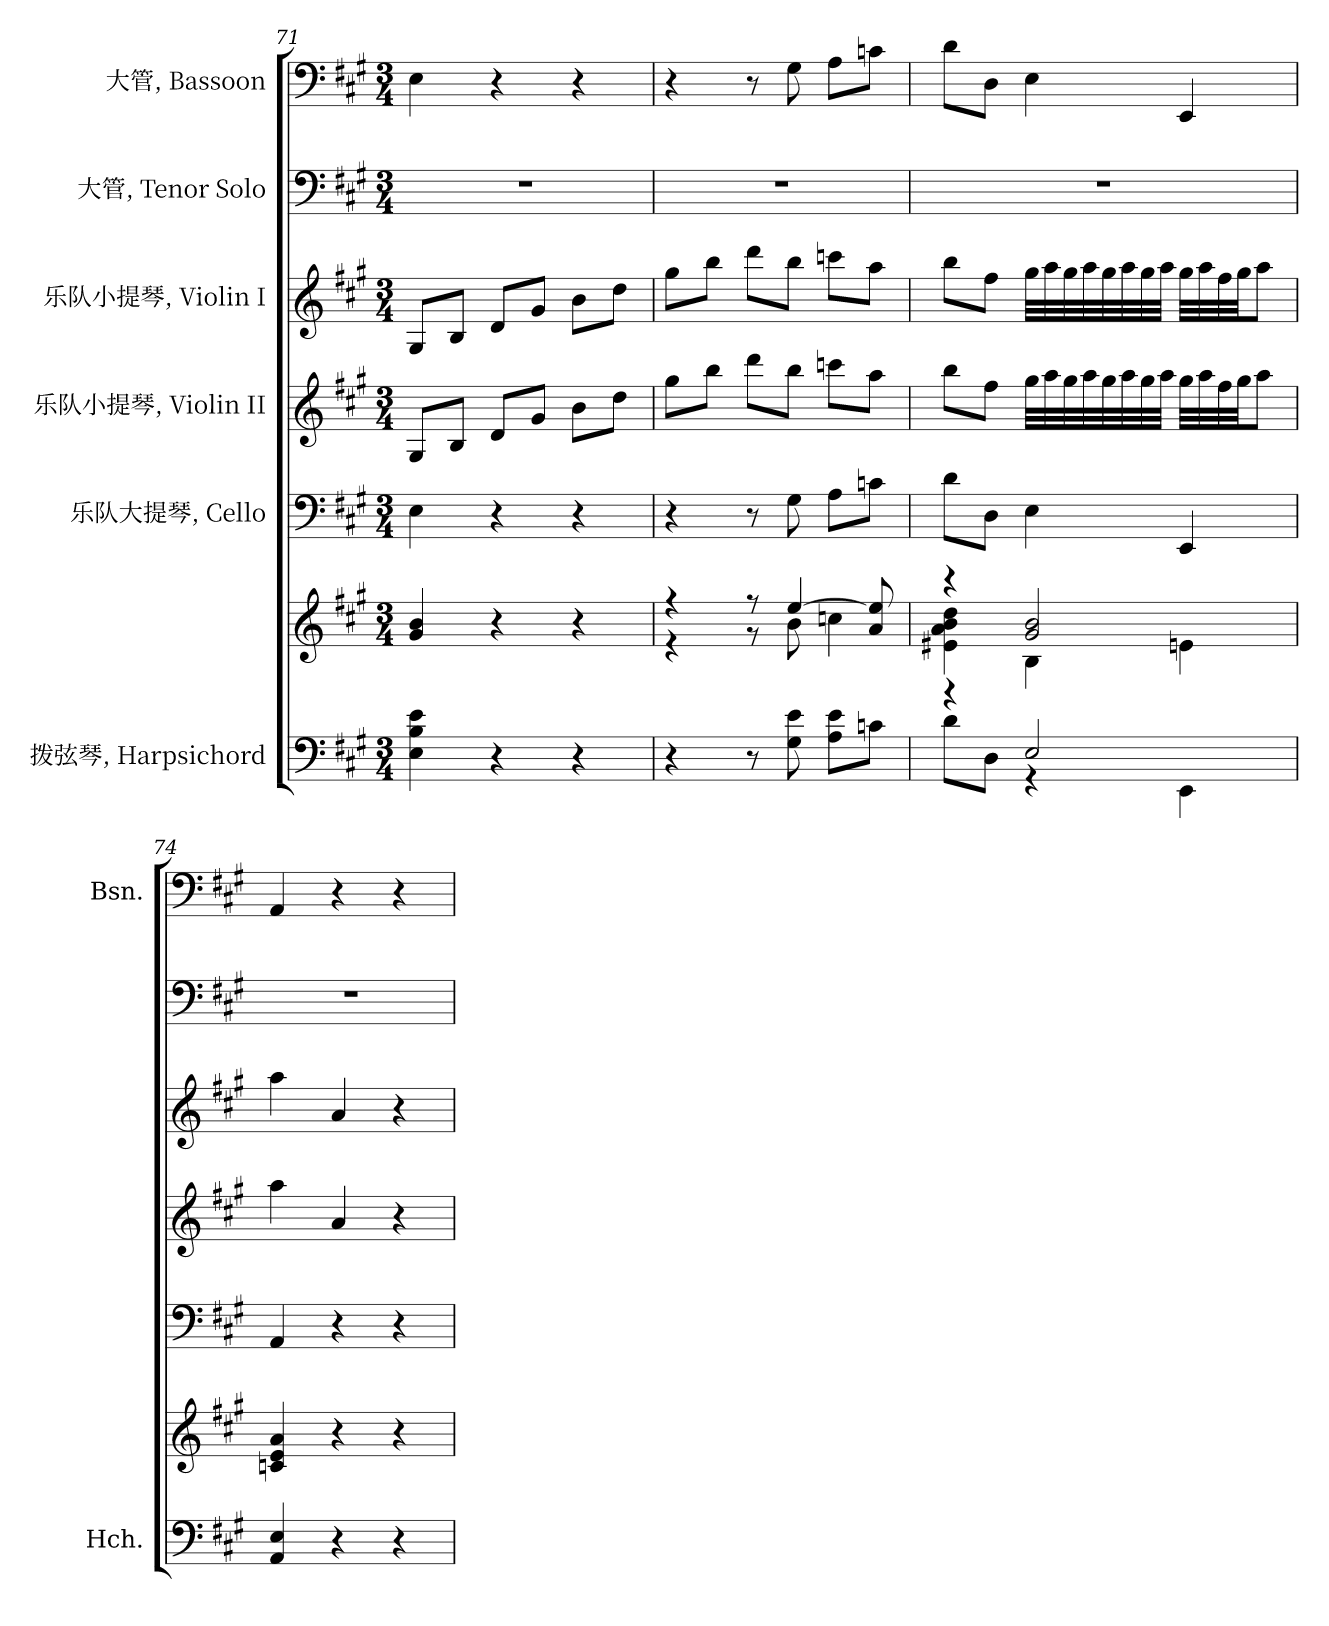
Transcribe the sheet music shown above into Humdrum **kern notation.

**kern	**kern	**kern	**kern	**kern	**kern	**kern
*part6	*part6	*part5	*part4	*part3	*part2	*part1
*staff7	*staff6	*staff5	*staff4	*staff3	*staff2	*staff1
*I"拨弦琴, Harpsichord	*	*I"乐队大提琴, Cello	*I"乐队小提琴, Violin II	*I"乐队小提琴, Violin I	*I"大管, Tenor Solo	*I"大管, Bassoon
*I'Hch.	*	*	*	*	*	*I'Bsn.
*clefF4	*clefG2	*clefF4	*clefG2	*clefG2	*clefF4	*clefF4
*k[f#c#g#]	*k[f#c#g#]	*k[f#c#g#]	*k[f#c#g#]	*k[f#c#g#]	*k[f#c#g#]	*k[f#c#g#]
*M3/4	*M3/4	*M3/4	*M3/4	*M3/4	*M3/4	*M3/4
=71	=71	=71	=71	=71	=71	=71
4E\ 4B\ 4e\	4g#/ 4b/	4E\	8G#/L	8G#/L	2.r	4E\
.	.	.	8B/J	8B/J	.	.
4r	4r	4r	8d/L	8d/L	.	4r
.	.	.	8g#/J	8g#/J	.	.
4r	4r	4r	8b\L	8b\L	.	4r
.	.	.	8dd\J	8dd\J	.	.
!!LO:PB:g=z
=72	=72	=72	=72	=72	=72	=72
*	*^	*	*	*	*	*
4r	4r	4r	4r	8gg#\L	8gg#\L	2.r	4r
.	.	.	.	8bb\J	8bb\J	.	.
8r	8r	8r	8r	8ddd\L	8ddd\L	.	8r
8G#\ 8e\	[4ee/	8b\	8G#\	8bb\J	8bb\J	.	8G#\
8A\ 8e\L	.	4ccn\	8A\L	8cccn\L	8cccn\L	.	8A\L
8cn\J	8a/ 8ee/]	.	8cn\J	8aa\J	8aa\J	.	8cn\J
=73	=73	=73	=73	=73	=73	=73	=73
*^	*	*	*	*	*	*	*
4r	8d\L	4r	4e#X\ 4a\ 4b\ 4dd\	8d\L	8bb\L	8bb\L	2.r	8d\L
.	8D\J	.	.	8D\J	8ff#\J	8ff#\J	.	8D\J
2E/	4r	2g#/ 2b/	4B\	4E\	32gg#\LLL	32gg#\LLL	.	4E\
.	.	.	.	.	32aa\	32aa\	.	.
.	.	.	.	.	32gg#\	32gg#\	.	.
.	.	.	.	.	32aa\	32aa\	.	.
.	.	.	.	.	32gg#\	32gg#\	.	.
.	.	.	.	.	32aa\	32aa\	.	.
.	.	.	.	.	32gg#\	32gg#\	.	.
.	.	.	.	.	32aa\JJJ	32aa\JJJ	.	.
.	4EE\	.	4en\	4EE/	32gg#\LLL	32gg#\LLL	.	4EE/
.	.	.	.	.	32aa\	32aa\	.	.
.	.	.	.	.	32ff#\	32ff#\	.	.
.	.	.	.	.	32gg#\JJ	32gg#\JJ	.	.
.	.	.	.	.	8aa\J	8aa\J	.	.
*v	*v	*	*	*	*	*	*	*
*	*v	*v	*	*	*	*	*
=74	=74	=74	=74	=74	=74	=74
4AA/ 4E/	4cn/ 4e/ 4a/	4AA/	4aa\	4aa\	2.r	4AA/
4r	4r	4r	4a/	4a/	.	4r
4r	4r	4r	4r	4r	.	4r
=	=	=	=	=	=	=
*-	*-	*-	*-	*-	*-	*-
